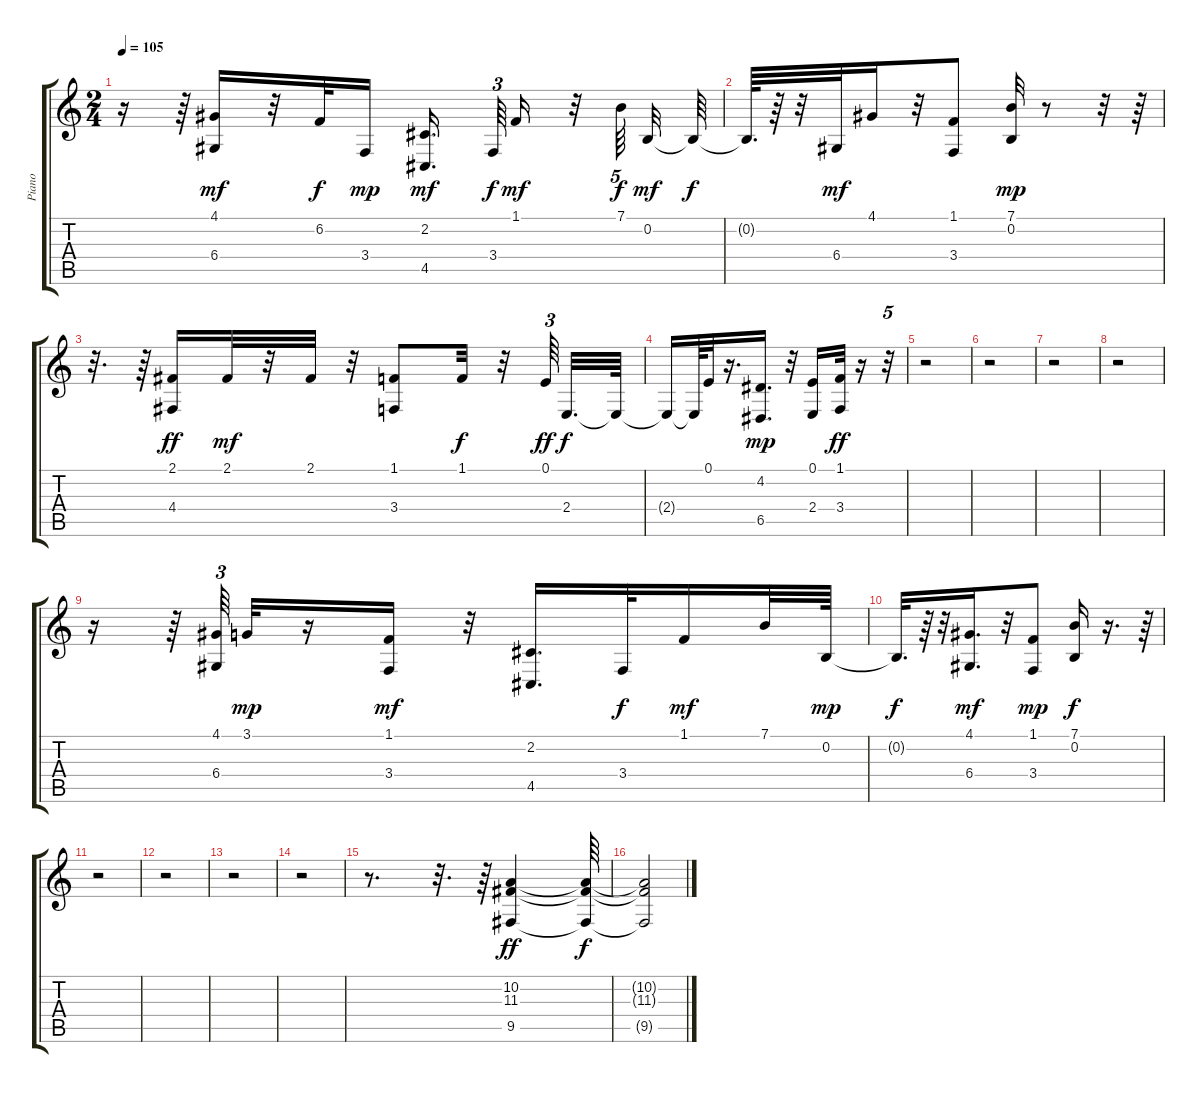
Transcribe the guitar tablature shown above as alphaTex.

\track ("Piano" "Piano") {instrument brightacousticpiano}
\staff {score tabs}
\tuning (E4 B3 G3 D3 A2 E2) {hide}
\ts (2 4)
\tempo 105
\clef g2
\ks c
r.16{dy mp} r.64 (4.1 6.4).16{dy mf} r.32 6.2.32{dy f} 3.4.16{dy mp} (2.2 4.5).16{d dy mf beam splitsecondary} 3.4.64{tu (3 2) dy f} 1.1.16{dy mf} r.32 7.1.64{tu (5 4) dy f} 0.2.32{dy mf} 0.2{t}.64{dy f} |
0.2{t}.64{d} r.64 r.32 6.4.32{dy mf} 4.1.16 r.32 (1.1 3.4).8 (7.1 0.2).32{dy mp} r.8 r.32 r.64 |
r.32{d} r.64 (2.1 4.4).16{dy ff} 2.1.32{dy mf} r.32 2.1.32 r.32 (1.1 3.4).8 1.1.32{dy f} r.32 0.1.64{tu (3 2) dy ff beam splitsecondary} 2.4.32{d dy f} 2.4{t}.64 |
2.4{t}.16 2.4{t}.64 0.1.32 r.16{d} (4.2 6.5).16{d dy mp} r.32 (0.1 2.4).16 (1.1 3.4).32{dy ff} r.16 r.32{tu (5 4)} |
r.2 |
r.2 |
r.2 |
r.2 |
r.16 r.64 (4.1 6.4).64{tu (3 2)} 3.1.32{dy mp} r.16 (1.1 3.4).16{dy mf} r.32 (2.2 4.5).16{d} 3.4.32{dy f} 1.1.16{dy mf} 7.1.32 0.2.64{dy mp} |
0.2{t}.32{d dy f} r.64 r.32 (4.1 6.4).16{d dy mf} r.32 (1.1 3.4).8{dy mp} (7.1 0.2).16{dy f} r.16{d} r.64 |
r.2 |
r.2 |
r.2 |
r.2 |
r.8{d} r.32{d} r.64 (10.2 11.3 9.5).4{dy ff} (10.2{t} 11.3{t} 9.5{t}).64{dy f} |
(10.2{t} 11.3{t} 9.5{t}).2
